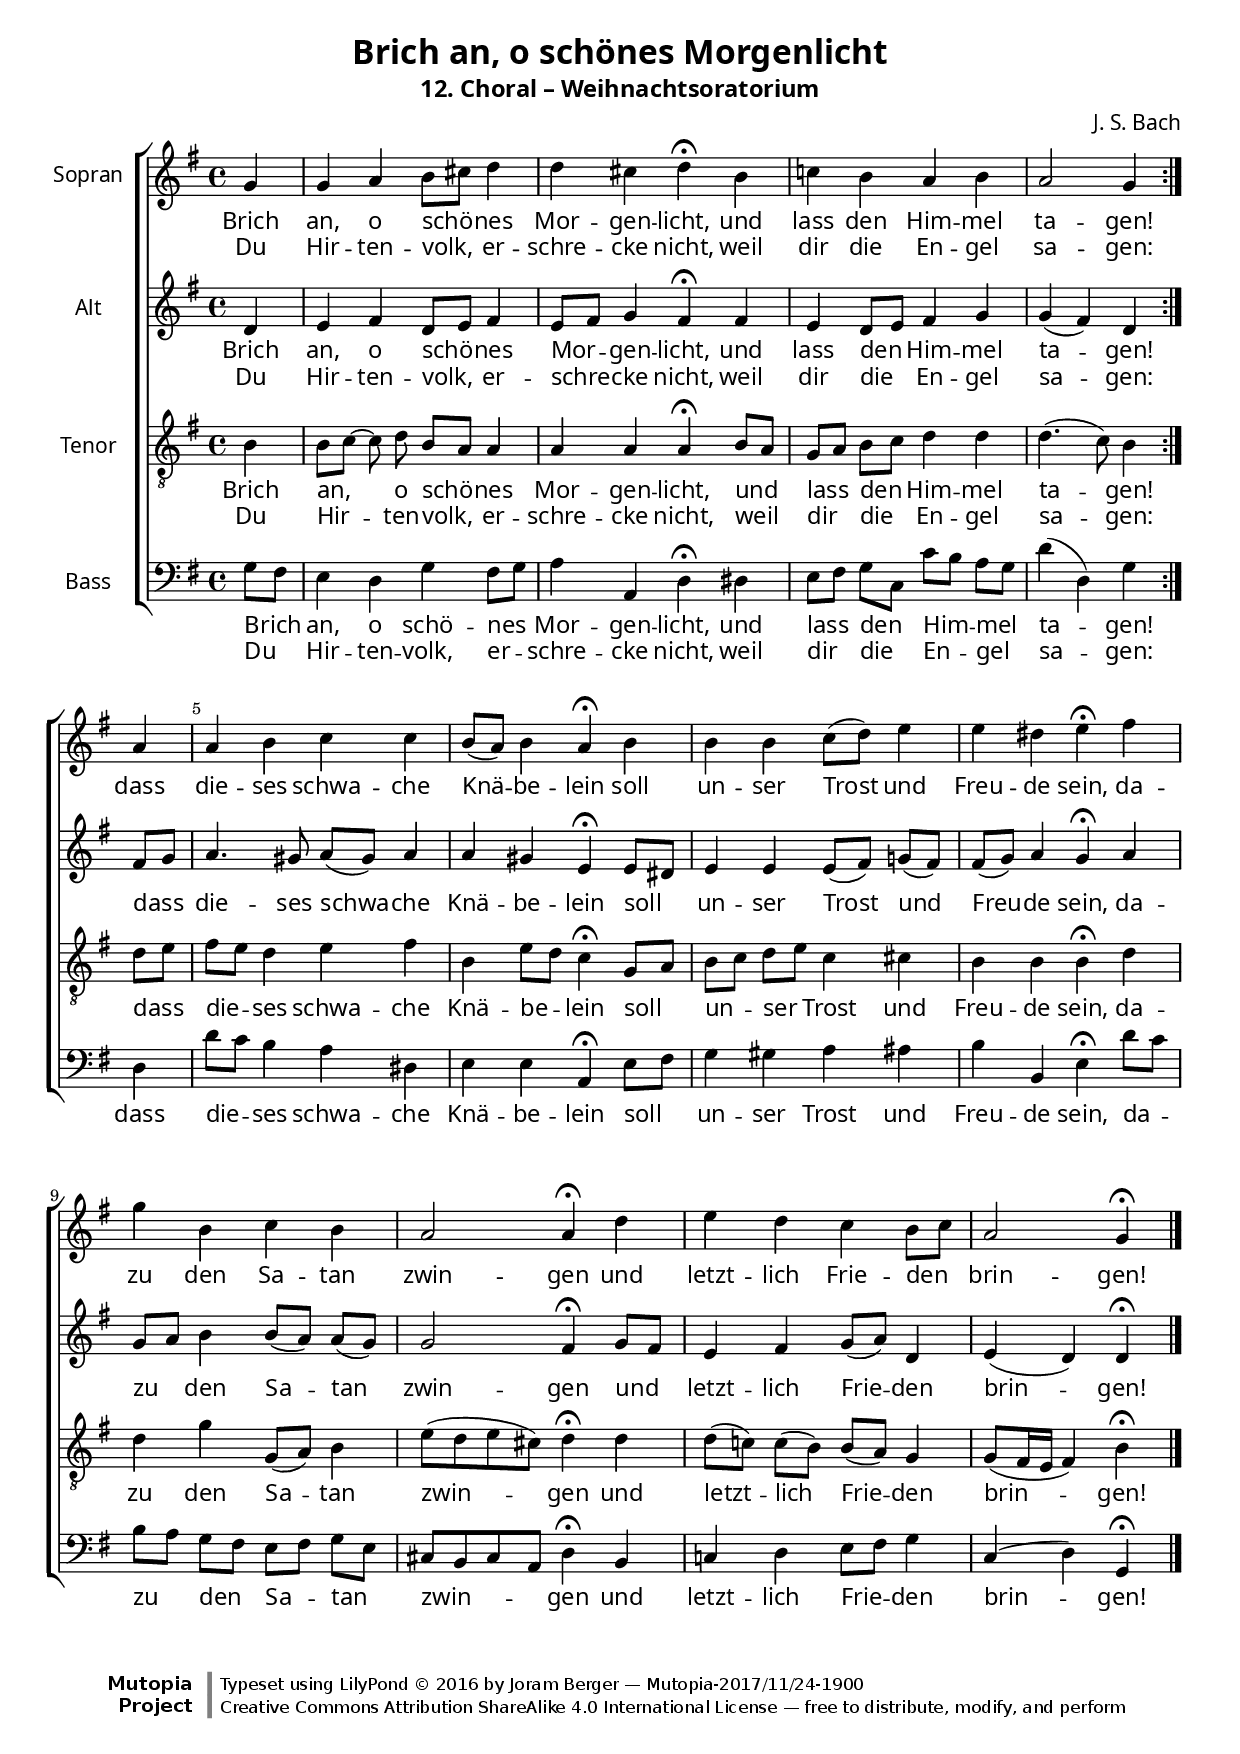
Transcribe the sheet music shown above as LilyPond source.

\version "2.18.2"
\language "deutsch"

% Requires Libertine Open Fonts from http://www.linuxlibertine.org/

\header {
  title = "Brich an, o schönes Morgenlicht"
  subtitle = "12. Choral – Weihnachtsoratorium"
  composer = "J. S. Bach"
  shortcomposer = "Bach"
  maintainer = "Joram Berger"
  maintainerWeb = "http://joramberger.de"
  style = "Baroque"
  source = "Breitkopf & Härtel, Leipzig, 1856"
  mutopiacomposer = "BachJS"
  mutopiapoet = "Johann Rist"
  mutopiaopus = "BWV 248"
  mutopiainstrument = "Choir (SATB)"
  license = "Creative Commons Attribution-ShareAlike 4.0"
  date = "1734"

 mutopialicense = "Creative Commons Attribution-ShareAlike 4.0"
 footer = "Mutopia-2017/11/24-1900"
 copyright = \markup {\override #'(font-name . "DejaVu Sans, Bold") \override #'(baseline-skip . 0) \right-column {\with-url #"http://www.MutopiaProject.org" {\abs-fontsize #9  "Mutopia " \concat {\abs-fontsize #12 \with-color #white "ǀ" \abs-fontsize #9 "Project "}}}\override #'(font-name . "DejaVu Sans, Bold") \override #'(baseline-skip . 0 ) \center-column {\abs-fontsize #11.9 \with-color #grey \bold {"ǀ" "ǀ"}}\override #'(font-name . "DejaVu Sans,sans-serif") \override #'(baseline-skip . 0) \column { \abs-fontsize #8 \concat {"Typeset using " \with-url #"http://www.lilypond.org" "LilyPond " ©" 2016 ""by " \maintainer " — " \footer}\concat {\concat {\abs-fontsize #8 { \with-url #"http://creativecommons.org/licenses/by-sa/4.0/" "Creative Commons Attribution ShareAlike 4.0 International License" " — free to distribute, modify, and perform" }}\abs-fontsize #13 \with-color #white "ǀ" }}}
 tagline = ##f
}

#(set-global-staff-size 18.1)


\paper {
  ragged-bottom = ##f
  ragged-last-bottom = ##f
  last-bottom-spacing #'basic-distance = 15
  myStaffSize = #18.5
  fonts = #(make-pango-font-tree
            "Linux Libertine O"
            "Linux Biolinum O"
            "Ubuntu Mono"
            (/ myStaffSize 20))
}

\layout {
  \override Staff.ClefModifier.font-name = #"Century Schoolbook L bold italic"
  \override Staff.ClefModifier.extra-offset = #'(-0.3 . 0.07)
  \override Score.BarNumber.font-name = #"Century Schoolbook L"
}

global = {
  \key g \major
  \time 4/4
  \partial 4
  \autoBeamOff
  \accidentalStyle modern-voice
}

fe = \fermata

soprano = \relative c'' {
  \global
  \repeat volta 2 {
    g4 | g a h8[ cis] d4 | d cis d\fe
    h4 | c h a h | a2 g4
  } \break
  a4  | \once \override Score.BarNumber.break-visibility = #all-visible
  a h c c | h8[( a]) h4 a\fe
  h4 | h h c8[( d]) e4 | e dis e\fe
  fis4 | g h, c h | a2 a4\fe
  d4 | e d c h8[ c] | a2 g='4\fe
  \bar "|."
}

alto = \relative c' {
  \global
  \repeat volta 2 {
    d4 | e fis d8[ e] fis4 | e8[ fis] g4 fis\fe
    fis4 | e d8[ e] fis4 g | g( fis) d
  }
  fis8[ g] | a4. gis8 a[( gis]) a4 | a gis e\fe
  e8[ dis] | e4 e e8[( fis]) g[( fis]) | fis8[( g]) a4 g\fe
  a4 | g8[ a] h4 h8[( a]) a[( g]) | g2 fis4\fe
  g8[ fis] | e4 fis g8[( a]) d,4 | e( d) d='\fe
}

tenor = \relative c' {
  \global
  \repeat volta 2 {
    h4 | h8[ c] ~ c d h[ a] a4 | a a a\fe
    h8[a] | g[a] h[ c] d4 d | d4.( c8) h4
  }
  d8[ e] | fis[ e] d4 e fis | h, e8[ d] c4\fe
  g8[ a] | h[ c] d[ e] c4 cis | h h h\fe
  d4 | d g g,8[( a]) h4 | e8[( d e cis]) d4\fe
  d4 | d8[( c]) c[( h]) h[( a]) g4 | g8[( fis16 e] fis4) h=\fe
}

bass = \relative c' {
  \global
  \repeat volta 2 {
    g8[ fis] | e4 d g fis8[ g] | a4 a, d\fe
    dis4 | e8[ fis] g[ c,] c'[ h] a[ g] | d'4( d,) g
  }
  d4 | d'8[ c] h4 a dis, | e e a,\fe
  e'8[ fis] | g4 gis a ais | h h, e\fe
  d'8[ c] | h[ a] g[ fis] e[ fis] g[ e] | cis[ h cis a] d4\fe
  h4 | c d e8[ fis] g4 | \shape #'((0 . -0.2) (0 . -0.8) (0 . -0.8) (0 . 0)) Slur c,( d) g,=,\fe
}


text = \lyricmode {
  Brich an, o schö -- nes Mor -- gen -- licht, und lass den Him -- mel ta -- gen!
  dass die -- ses schwa -- che Knä -- be -- lein soll un -- ser Trost und Freu -- de sein,
  da -- zu den Sa -- tan zwin -- gen und letzt -- lich Frie -- den brin -- gen!
}

textB = \lyricmode {
  Du Hir -- ten -- volk, er -- schre -- cke nicht, weil dir die En -- gel sa -- gen:
}


\score {
  \new ChoirStaff <<
    \new Staff \with {
      instrumentName = "Sopran"
    } { \soprano }
    \addlyrics { \text }
    \addlyrics { \textB }
    \new Staff \with {
      instrumentName = "Alt"
    } { \alto }
    \addlyrics { \text }
    \addlyrics { \textB }
    \new Staff \with {
      instrumentName = "Tenor"
    } { \clef "treble_8" \tenor }
    \addlyrics { \text }
    \addlyrics { \textB }
    \new Staff \with {
      instrumentName = "Bass"
    } { \clef "bass" \bass }
    \addlyrics { \text }
    \addlyrics { \textB }
  >>
  \layout { }
}

\score {
  <<
    \soprano
    \alto
    \tenor
    \bass
  >>
  \midi {
    \set Score.midiInstrument = "oboe"
    \tempo 4 = 100
  }
}
